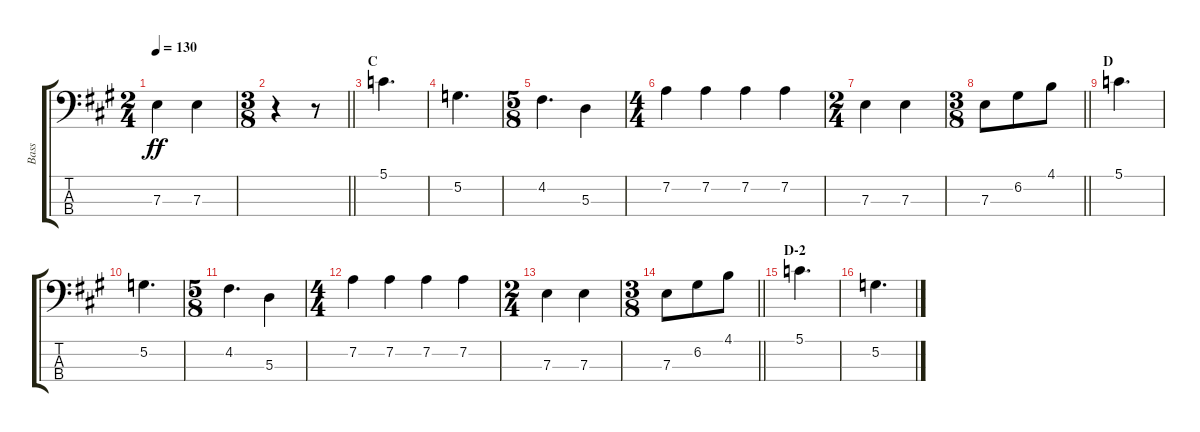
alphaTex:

\track ("Bass" "Bass") {instrument electricbassfinger}
\staff {score tabs}
\tuning (G2 D2 A1 E1) {hide}
\ts (2 4)
\tempo 130
\clef f4
\ks a
7.3.4{dy ff} 7.3.4 |
\ts (3 8)
\barLineRight lightlight
r.4 r.8 |
\section ("" "C")
5.1.4{d} |
5.2.4{d} |
\ts (5 8)
4.2.4{d} 5.3.4 |
\ts (4 4)
7.2.4 7.2.4 7.2.4 7.2.4 |
\ts (2 4)
7.3.4 7.3.4 |
\ts (3 8)
\barLineRight lightlight
7.3.8 6.2.8 4.1.8 |
\section ("" "D")
5.1.4{d} |
5.2.4{d} |
\ts (5 8)
4.2.4{d} 5.3.4 |
\ts (4 4)
7.2.4 7.2.4 7.2.4 7.2.4 |
\ts (2 4)
7.3.4 7.3.4 |
\ts (3 8)
\barLineRight lightlight
7.3.8 6.2.8 4.1.8 |
\section ("" "D-2")
5.1.4{d} |
5.2.4{d}
